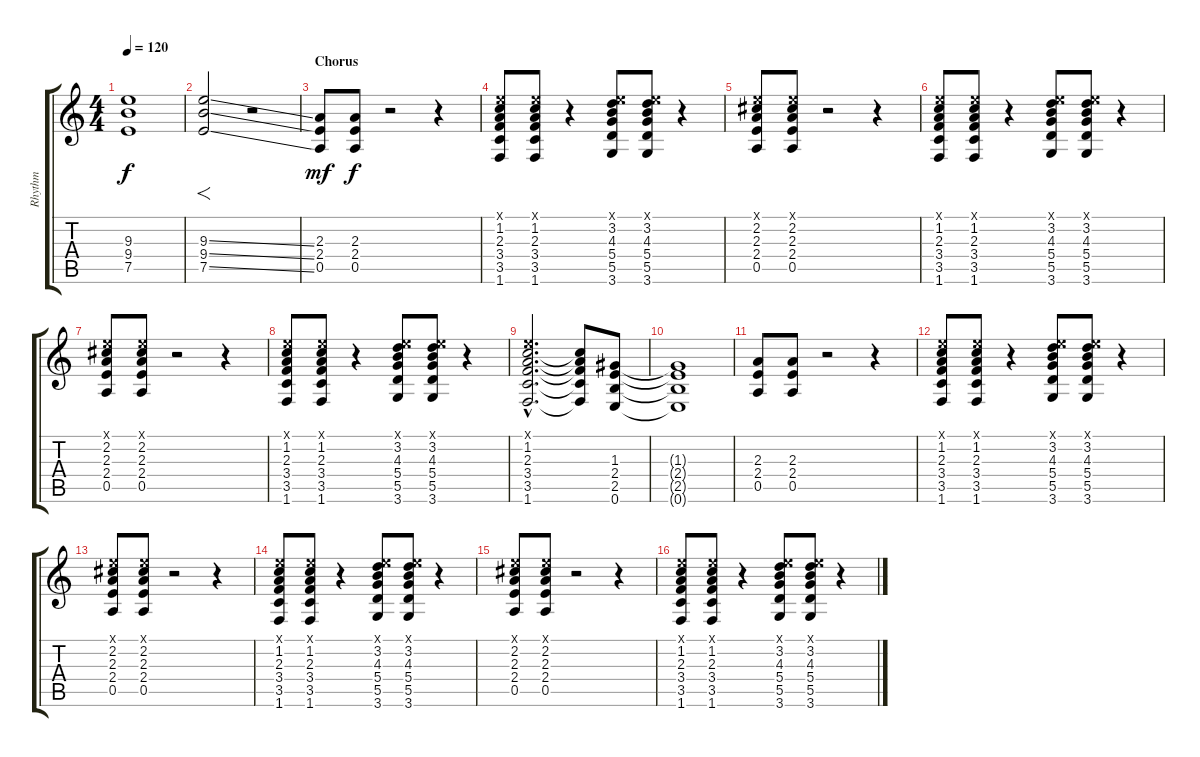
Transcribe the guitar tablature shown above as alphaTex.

\track ("Rhythm" "Rhythm") {instrument overdrivenguitar}
\staff {score tabs}
\tuning (E4 B3 G3 D3 A2 E2) {hide}
\ts (4 4)
\tempo 120
\clef g2
\ks c
(9.3{t} 9.4{t} 7.5{t}).1{dy f} |
(9.3{ss} 9.4{ss} 7.5{ss}).2{f} r.2 |
\section ("" "Chorus")
(2.3 2.4 0.5).8{dy mf} (2.3 2.4 0.5).8{dy f} r.2 r.4 |
(0.1{x} 1.2 2.3 3.4 3.5 1.6).8 (0.1{x} 1.2 2.3 3.4 3.5 1.6).8 r.4 (0.1{x} 3.2 4.3 5.4 5.5 3.6).8 (0.1{x} 3.2 4.3 5.4 5.5 3.6).8 r.4 |
(0.1{x} 2.2 2.3 2.4 0.5).8 (0.1{x} 2.2 2.3 2.4 0.5).8 r.2 r.4 |
(0.1{x} 1.2 2.3 3.4 3.5 1.6).8 (0.1{x} 1.2 2.3 3.4 3.5 1.6).8 r.4 (0.1{x} 3.2 4.3 5.4 5.5 3.6).8 (0.1{x} 3.2 4.3 5.4 5.5 3.6).8 r.4 |
(0.1{x} 2.2 2.3 2.4 0.5).8 (0.1{x} 2.2 2.3 2.4 0.5).8 r.2 r.4 |
(0.1{x} 1.2 2.3 3.4 3.5 1.6).8 (0.1{x} 1.2 2.3 3.4 3.5 1.6).8 r.4 (0.1{x} 3.2 4.3 5.4 5.5 3.6).8 (0.1{x} 3.2 4.3 5.4 5.5 3.6).8 r.4 |
(0.1{hac x} 1.2{hac} 2.3{hac} 3.4{hac} 3.5{hac} 1.6{hac}).2{d} (1.2{t} 2.3{t} 3.4{t} 3.5{t} 1.6{t}).8 (1.3 2.4 2.5 0.6).8 |
(1.3{t} 2.4{t} 2.5{t} 0.6{t}).1 |
(2.3 2.4 0.5).8 (2.3 2.4 0.5).8 r.2 r.4 |
(0.1{x} 1.2 2.3 3.4 3.5 1.6).8 (0.1{x} 1.2 2.3 3.4 3.5 1.6).8 r.4 (0.1{x} 3.2 4.3 5.4 5.5 3.6).8 (0.1{x} 3.2 4.3 5.4 5.5 3.6).8 r.4 |
(0.1{x} 2.2 2.3 2.4 0.5).8 (0.1{x} 2.2 2.3 2.4 0.5).8 r.2 r.4 |
(0.1{x} 1.2 2.3 3.4 3.5 1.6).8 (0.1{x} 1.2 2.3 3.4 3.5 1.6).8 r.4 (0.1{x} 3.2 4.3 5.4 5.5 3.6).8 (0.1{x} 3.2 4.3 5.4 5.5 3.6).8 r.4 |
(0.1{x} 2.2 2.3 2.4 0.5).8 (0.1{x} 2.2 2.3 2.4 0.5).8 r.2 r.4 |
(0.1{x} 1.2 2.3 3.4 3.5 1.6).8 (0.1{x} 1.2 2.3 3.4 3.5 1.6).8 r.4 (0.1{x} 3.2 4.3 5.4 5.5 3.6).8 (0.1{x} 3.2 4.3 5.4 5.5 3.6).8 r.4
